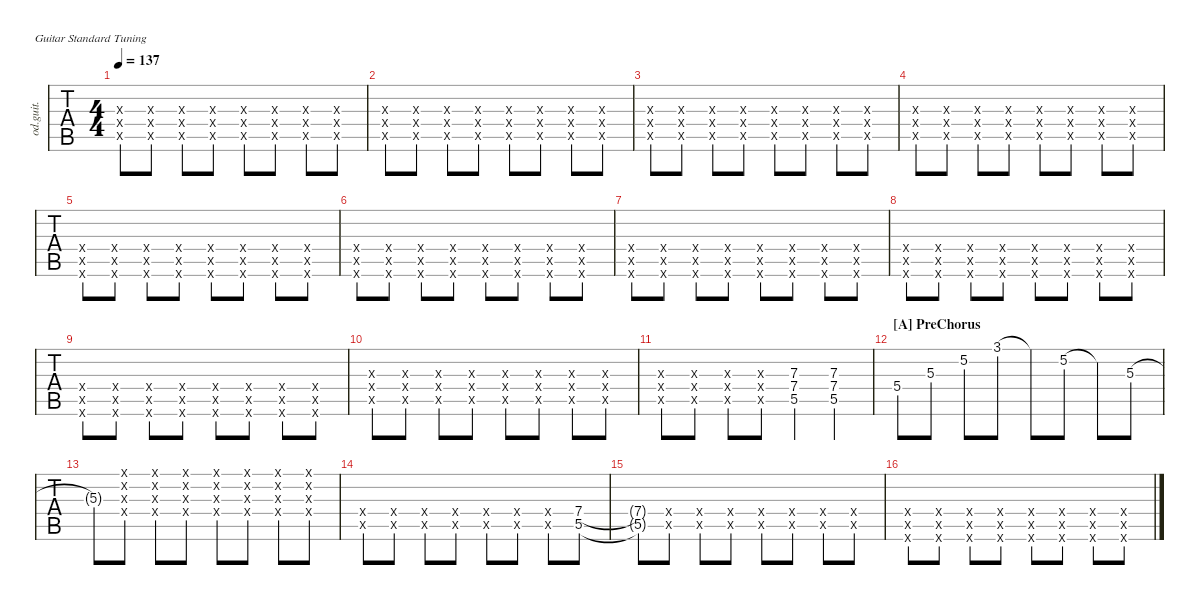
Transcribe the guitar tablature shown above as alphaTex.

\defaultSystemsLayout 4
\hideDynamics
\bracketExtendMode nobrackets
\track ("Guitar3" "od.guit.") {instrument overdrivenguitar}
\staff {tabs}
\tuning (E4 B3 G3 D3 A2 E2)
\ts (4 4)
\tempo 137
\clef g2
\ks f
(5.5{x acc forcenatural} 7.4{x acc forcenatural} 7.3{x acc forcenatural}).8{dy mf} (5.5{x acc forcenatural} 7.4{x acc forcenatural} 7.3{x acc forcenatural}).8 (5.5{x acc forcenatural} 7.4{x acc forcenatural} 7.3{x acc forcenatural}).8 (5.5{x acc forcenatural} 7.4{x acc forcenatural} 7.3{x acc forcenatural}).8 (5.5{x acc forcenatural} 7.4{x acc forcenatural} 7.3{x acc forcenatural}).8 (5.5{x acc forcenatural} 7.4{x acc forcenatural} 7.3{x acc forcenatural}).8 (5.5{x acc forcenatural} 7.4{x acc forcenatural} 7.3{x acc forcenatural}).8 (5.5{x acc forcenatural} 7.4{x acc forcenatural} 7.3{x acc forcenatural}).8 |
(5.5{x acc forcenatural} 7.4{x acc forcenatural} 7.3{x acc forcenatural}).8 (5.5{x acc forcenatural} 7.4{x acc forcenatural} 7.3{x acc forcenatural}).8 (5.5{x acc forcenatural} 7.4{x acc forcenatural} 7.3{x acc forcenatural}).8 (5.5{x acc forcenatural} 7.4{x acc forcenatural} 7.3{x acc forcenatural}).8 (5.5{x acc forcenatural} 7.4{x acc forcenatural} 7.3{x acc forcenatural}).8 (5.5{x acc forcenatural} 7.4{x acc forcenatural} 7.3{x acc forcenatural}).8 (5.5{x acc forcenatural} 7.4{x acc forcenatural} 7.3{x acc forcenatural}).8 (5.5{x acc forcenatural} 7.4{x acc forcenatural} 7.3{x acc forcenatural}).8 |
(5.5{x acc forcenatural} 7.4{x acc forcenatural} 7.3{x acc forcenatural}).8 (5.5{x acc forcenatural} 7.4{x acc forcenatural} 7.3{x acc forcenatural}).8 (5.5{x acc forcenatural} 7.4{x acc forcenatural} 7.3{x acc forcenatural}).8 (5.5{x acc forcenatural} 7.4{x acc forcenatural} 7.3{x acc forcenatural}).8 (5.5{x acc forcenatural} 7.4{x acc forcenatural} 7.3{x acc forcenatural}).8 (5.5{x acc forcenatural} 7.4{x acc forcenatural} 7.3{x acc forcenatural}).8 (5.5{x acc forcenatural} 7.4{x acc forcenatural} 7.3{x acc forcenatural}).8 (5.5{x acc forcenatural} 7.4{x acc forcenatural} 7.3{x acc forcenatural}).8 |
(5.5{x acc forcenatural} 7.4{x acc forcenatural} 7.3{x acc forcenatural}).8 (5.5{x acc forcenatural} 7.4{x acc forcenatural} 7.3{x acc forcenatural}).8 (5.5{x acc forcenatural} 7.4{x acc forcenatural} 7.3{x acc forcenatural}).8 (5.5{x acc forcenatural} 7.4{x acc forcenatural} 7.3{x acc forcenatural}).8 (5.5{x acc forcenatural} 7.4{x acc forcenatural} 7.3{x acc forcenatural}).8 (5.5{x acc forcenatural} 7.4{x acc forcenatural} 7.3{x acc forcenatural}).8 (5.5{x acc forcenatural} 7.4{x acc forcenatural} 7.3{x acc forcenatural}).8 (5.5{x acc forcenatural} 7.4{x acc forcenatural} 7.3{x acc forcenatural}).8 |
(3.6{x acc forcenatural} 5.5{x acc forcenatural} 5.4{x acc forcenatural}).8 (3.6{x acc forcenatural} 5.5{x acc forcenatural} 5.4{x acc forcenatural}).8 (3.6{x acc forcenatural} 5.5{x acc forcenatural} 5.4{x acc forcenatural}).8 (3.6{x acc forcenatural} 5.5{x acc forcenatural} 5.4{x acc forcenatural}).8 (3.6{x acc forcenatural} 5.5{x acc forcenatural} 5.4{x acc forcenatural}).8 (3.6{x acc forcenatural} 5.5{x acc forcenatural} 5.4{x acc forcenatural}).8 (3.6{x acc forcenatural} 5.5{x acc forcenatural} 5.4{x acc forcenatural}).8 (3.6{x acc forcenatural} 5.5{x acc forcenatural} 5.4{x acc forcenatural}).8 |
(3.6{x acc forcenatural} 5.5{x acc forcenatural} 5.4{x acc forcenatural}).8 (3.6{x acc forcenatural} 5.5{x acc forcenatural} 5.4{x acc forcenatural}).8 (3.6{x acc forcenatural} 5.5{x acc forcenatural} 5.4{x acc forcenatural}).8 (3.6{x acc forcenatural} 5.5{x acc forcenatural} 5.4{x acc forcenatural}).8 (3.6{x acc forcenatural} 5.5{x acc forcenatural} 5.4{x acc forcenatural}).8 (3.6{x acc forcenatural} 5.5{x acc forcenatural} 5.4{x acc forcenatural}).8 (3.6{x acc forcenatural} 5.5{x acc forcenatural} 5.4{x acc forcenatural}).8 (3.6{x acc forcenatural} 5.5{x acc forcenatural} 5.4{x acc forcenatural}).8 |
(1.6{x acc forcenatural} 3.5{x acc forcenatural} 3.4{x acc forcenatural}).8 (1.6{x acc forcenatural} 3.5{x acc forcenatural} 3.4{x acc forcenatural}).8 (1.6{x acc forcenatural} 3.5{x acc forcenatural} 3.4{x acc forcenatural}).8 (1.6{x acc forcenatural} 3.5{x acc forcenatural} 3.4{x acc forcenatural}).8 (1.6{x acc forcenatural} 3.5{x acc forcenatural} 3.4{x acc forcenatural}).8 (1.6{x acc forcenatural} 3.5{x acc forcenatural} 3.4{x acc forcenatural}).8 (1.6{x acc forcenatural} 3.5{x acc forcenatural} 3.4{x acc forcenatural}).8 (1.6{x acc forcenatural} 3.5{x acc forcenatural} 3.4{x acc forcenatural}).8 |
(0.6{x acc forcenatural} 1.5{x acc b} 2.4{x acc forcenatural}).8 (0.6{x acc forcenatural} 1.5{x acc b} 2.4{x acc forcenatural}).8 (0.6{x acc forcenatural} 1.5{x acc b} 2.4{x acc forcenatural}).8 (0.6{x acc forcenatural} 1.5{x acc b} 2.4{x acc forcenatural}).8 (0.6{x acc forcenatural} 1.5{x acc b} 2.4{x acc forcenatural}).8 (0.6{x acc forcenatural} 1.5{x acc b} 2.4{x acc forcenatural}).8 (0.6{x acc forcenatural} 1.5{x acc b} 2.4{x acc forcenatural}).8 (0.6{x acc forcenatural} 1.5{x acc b} 2.4{x acc forcenatural}).8 |
(5.6{x acc forcenatural} 7.5{x acc forcenatural} 7.4{x acc forcenatural}).8 (5.6{x acc forcenatural} 7.5{x acc forcenatural} 7.4{x acc forcenatural}).8 (5.6{x acc forcenatural} 7.5{x acc forcenatural} 7.4{x acc forcenatural}).8 (5.6{x acc forcenatural} 7.5{x acc forcenatural} 7.4{x acc forcenatural}).8 (5.6{x acc forcenatural} 7.5{x acc forcenatural} 7.4{x acc forcenatural}).8 (5.6{x acc forcenatural} 7.5{x acc forcenatural} 7.4{x acc forcenatural}).8 (5.6{x acc forcenatural} 7.5{x acc forcenatural} 7.4{x acc forcenatural}).8 (5.6{x acc forcenatural} 7.5{x acc forcenatural} 7.4{x acc forcenatural}).8 |
(5.5{x acc forcenatural} 7.4{x acc forcenatural} 7.3{x acc forcenatural}).8 (5.5{x acc forcenatural} 7.4{x acc forcenatural} 7.3{x acc forcenatural}).8 (5.5{x acc forcenatural} 7.4{x acc forcenatural} 7.3{x acc forcenatural}).8 (5.5{x acc forcenatural} 7.4{x acc forcenatural} 7.3{x acc forcenatural}).8 (5.5{x acc forcenatural} 7.4{x acc forcenatural} 7.3{x acc forcenatural}).8 (5.5{x acc forcenatural} 7.4{x acc forcenatural} 7.3{x acc forcenatural}).8 (5.5{x acc forcenatural} 7.4{x acc forcenatural} 7.3{x acc forcenatural}).8 (5.5{x acc forcenatural} 7.4{x acc forcenatural} 7.3{x acc forcenatural}).8 |
(5.5{x acc forcenatural} 7.4{x acc forcenatural} 7.3{x acc forcenatural}).8 (5.5{x acc forcenatural} 7.4{x acc forcenatural} 7.3{x acc forcenatural}).8 (5.5{x acc forcenatural} 7.4{x acc forcenatural} 7.3{x acc forcenatural}).8 (5.5{x acc forcenatural} 7.4{x acc forcenatural} 7.3{x acc forcenatural}).8 (5.5{acc forcenatural} 7.4{acc forcenatural} 7.3{acc forcenatural}).4 (5.5{acc forcenatural} 7.4{acc forcenatural} 7.3{acc forcenatural}).4 |
\section ("A" "PreChorus")
5.4{acc forcenatural}.8 5.3{acc forcenatural}.8 5.2{acc forcenatural}.8 3.1{acc forcenatural}.8 3.1{t acc forcenatural}.8 5.2{acc forcenatural}.8 5.2{t acc forcenatural}.8 5.3{acc forcenatural}.8 |
5.3{t acc forcenatural}.8 (0.4{x acc forcenatural} 0.3{x acc forcenatural} 0.2{x acc forcenatural} 0.1{x acc forcenatural}).8 (0.4{x acc forcenatural} 0.3{x acc forcenatural} 0.2{x acc forcenatural} 0.1{x acc forcenatural}).8 (0.4{x acc forcenatural} 0.3{x acc forcenatural} 0.2{x acc forcenatural} 0.1{x acc forcenatural}).8 (0.4{x acc forcenatural} 0.3{x acc forcenatural} 0.2{x acc forcenatural} 0.1{x acc forcenatural}).8 (0.4{x acc forcenatural} 0.3{x acc forcenatural} 0.2{x acc forcenatural} 0.1{x acc forcenatural}).8 (0.4{x acc forcenatural} 0.3{x acc forcenatural} 0.2{x acc forcenatural} 0.1{x acc forcenatural}).8 (0.4{x acc forcenatural} 0.3{x acc forcenatural} 0.2{x acc forcenatural} 0.1{x acc forcenatural}).8 |
(0.4{x acc forcenatural} 0.5{x acc forcenatural}).8 (0.4{x acc forcenatural} 0.5{x acc forcenatural}).8 (0.4{x acc forcenatural} 0.5{x acc forcenatural}).8 (0.4{x acc forcenatural} 0.5{x acc forcenatural}).8 (0.4{x acc forcenatural} 0.5{x acc forcenatural}).8 (0.4{x acc forcenatural} 0.5{x acc forcenatural}).8 (0.4{x acc forcenatural} 0.5{x acc forcenatural}).8 (7.4{acc forcenatural} 5.5{acc forcenatural}).8 |
(7.4{t acc forcenatural} 5.5{t acc forcenatural}).8 (0.4{x acc forcenatural} 0.5{x acc forcenatural}).8 (0.4{x acc forcenatural} 0.5{x acc forcenatural}).8 (0.4{x acc forcenatural} 0.5{x acc forcenatural}).8 (0.4{x acc forcenatural} 0.5{x acc forcenatural}).8 (0.4{x acc forcenatural} 0.5{x acc forcenatural}).8 (0.4{x acc forcenatural} 0.5{x acc forcenatural}).8 (0.4{x acc forcenatural} 0.5{x acc forcenatural}).8 |
(3.6{x acc forcenatural} 5.5{x acc forcenatural} 5.4{x acc forcenatural}).8 (3.6{x acc forcenatural} 5.5{x acc forcenatural} 5.4{x acc forcenatural}).8 (3.6{x acc forcenatural} 5.5{x acc forcenatural} 5.4{x acc forcenatural}).8 (3.6{x acc forcenatural} 5.5{x acc forcenatural} 5.4{x acc forcenatural}).8 (3.6{x acc forcenatural} 5.5{x acc forcenatural} 5.4{x acc forcenatural}).8 (3.6{x acc forcenatural} 5.5{x acc forcenatural} 5.4{x acc forcenatural}).8 (3.6{x acc forcenatural} 5.5{x acc forcenatural} 5.4{x acc forcenatural}).8 (3.6{x acc forcenatural} 5.5{x acc forcenatural} 5.4{x acc forcenatural}).8
